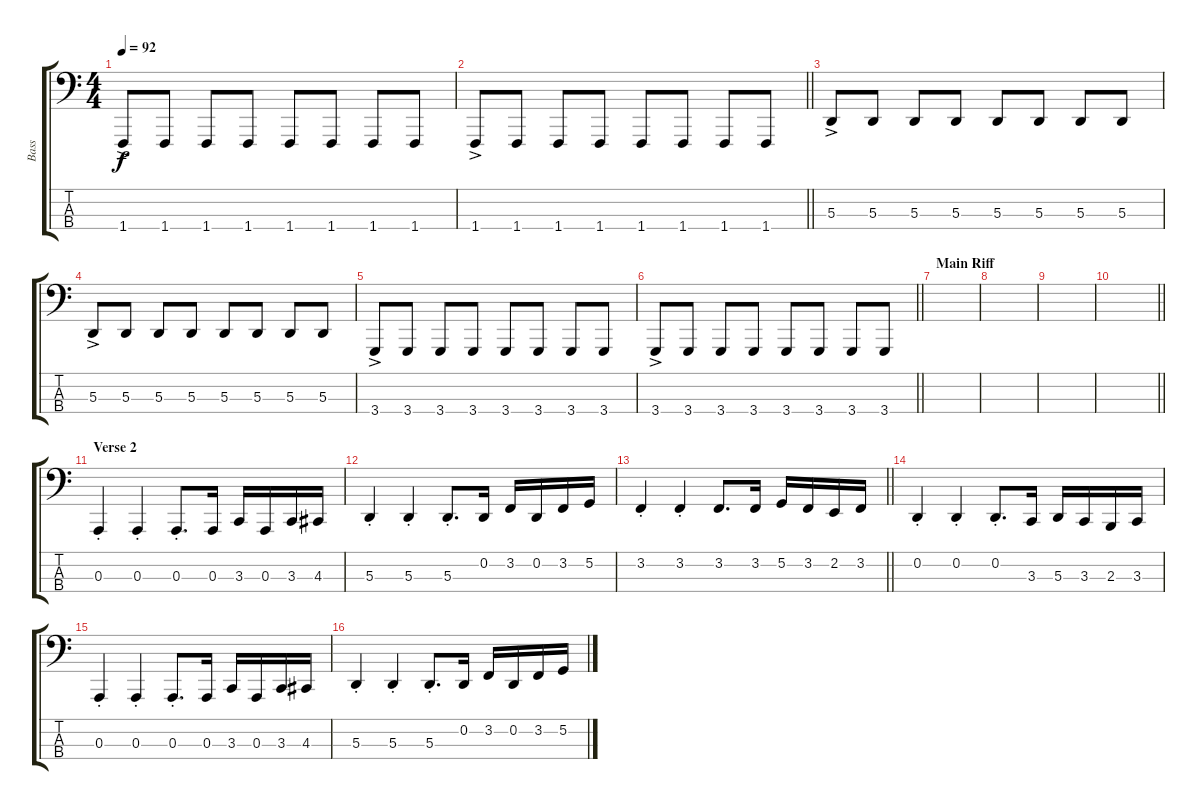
\track ("Bass" "Bass") {instrument lead2sawtooth}
\staff {score tabs}
\tuning (G2 D2 A1 E1) {hide}
\ts (4 4)
\tempo 92
\clef f4
\ks c
1.4{ac}.8{dy f} 1.4.8 1.4.8 1.4.8 1.4.8 1.4.8 1.4.8 1.4.8 |
\barLineRight lightlight
1.4{ac}.8 1.4.8 1.4.8 1.4.8 1.4.8 1.4.8 1.4.8 1.4.8 |
\section ("" "")
5.3{ac}.8 5.3.8 5.3.8 5.3.8 5.3.8 5.3.8 5.3.8 5.3.8 |
5.3{ac}.8 5.3.8 5.3.8 5.3.8 5.3.8 5.3.8 5.3.8 5.3.8 |
3.4{ac}.8 3.4.8 3.4.8 3.4.8 3.4.8 3.4.8 3.4.8 3.4.8 |
\barLineRight lightlight
3.4{ac}.8 3.4.8 3.4.8 3.4.8 3.4.8 3.4.8 3.4.8 3.4.8 |
\section ("" "Main Riff")
|
|
|
\barLineRight lightlight
|
\section ("" "Verse 2")
0.3{st}.4 0.3{st}.4 0.3{st}.8{d} 0.3.16 3.3.16 0.3.16 3.3.16 4.3.16 |
5.3{st}.4 5.3{st}.4 5.3{st}.8{d} 0.2.16 3.2.16 0.2.16 3.2.16 5.2.16 |
\barLineRight lightlight
3.2{st}.4 3.2{st}.4 3.2.8{d} 3.2.16 5.2.16 3.2.16 2.2.16 3.2.16 |
\section ("" "")
0.2{st}.4 0.2{st}.4 0.2{st}.8{d} 3.3.16 5.3.16 3.3.16 2.3.16 3.3.16 |
0.3{st}.4 0.3{st}.4 0.3{st}.8{d} 0.3.16 3.3.16 0.3.16 3.3.16 4.3.16 |
5.3{st}.4 5.3{st}.4 5.3{st}.8{d} 0.2.16 3.2.16 0.2.16 3.2.16 5.2.16
